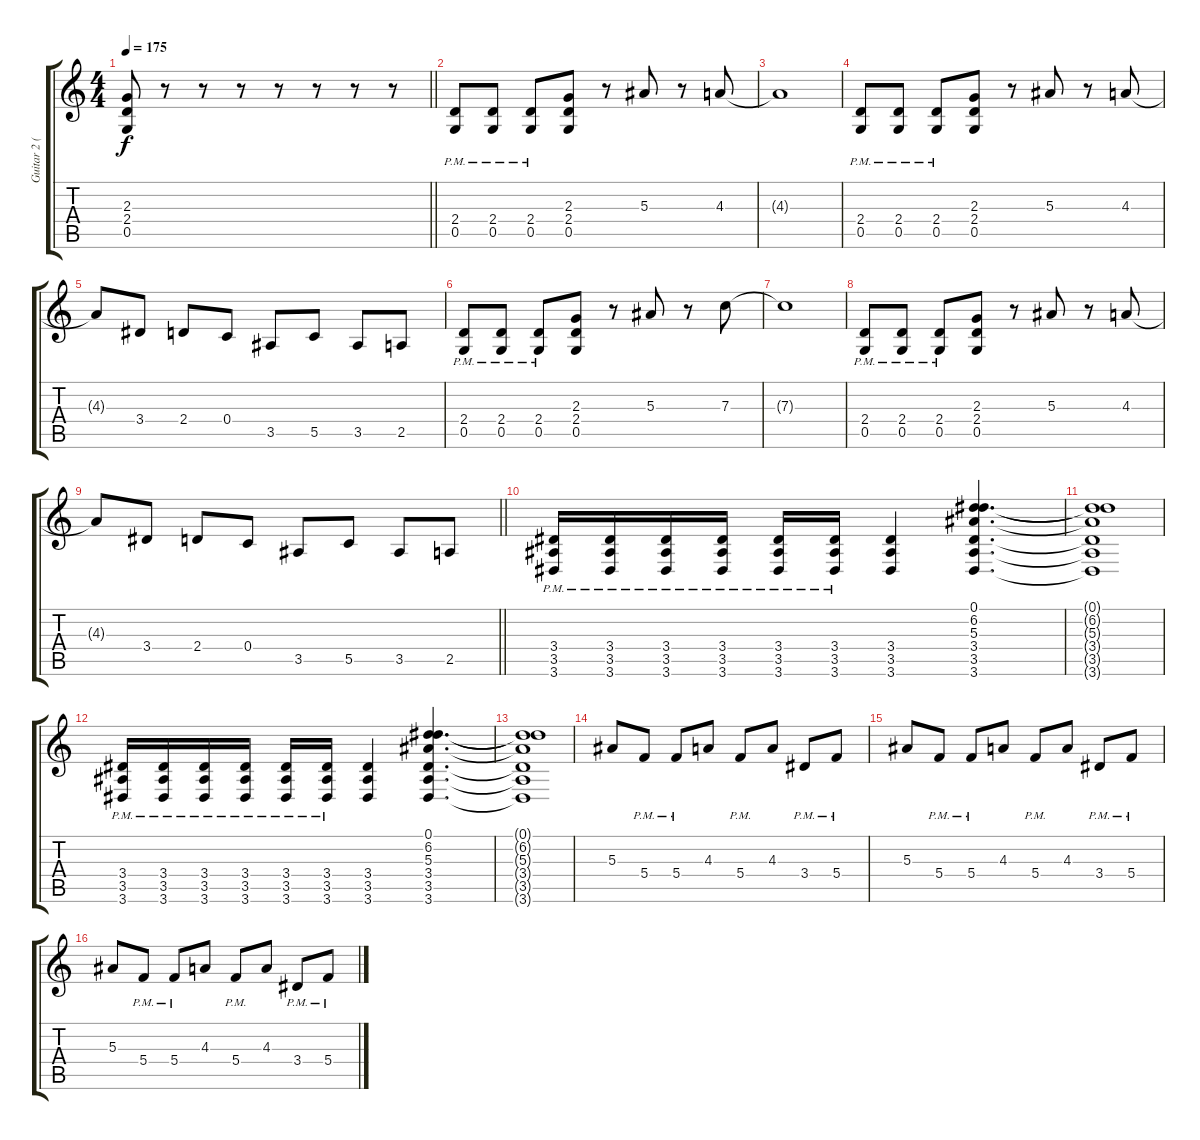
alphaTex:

\track ("Guitar 2 (Distorted- Padget)" "Guitar 2 (") {instrument distortionguitar}
\staff {score tabs}
\tuning (D4 A3 F3 C3 G2 C2) {hide}
\ts (4 4)
\tempo 175
\clef g2
\barLineRight lightlight
\ks c
(2.3 2.4 0.5).8{dy f} r.8 r.8 r.8 r.8 r.8 r.8 r.8 |
(2.4{pm} 0.5{pm}).8 (2.4{pm} 0.5{pm}).8 (2.4{pm} 0.5{pm}).8 (2.3 2.4 0.5).8 r.8 5.3.8 r.8 4.3.8 |
4.3{t}.1 |
(2.4{pm} 0.5{pm}).8 (2.4{pm} 0.5{pm}).8 (2.4{pm} 0.5{pm}).8 (2.3 2.4 0.5).8 r.8 5.3.8 r.8 4.3.8 |
4.3{t}.8 3.4.8 2.4.8 0.4.8 3.5.8 5.5.8 3.5.8 2.5.8 |
(2.4{pm} 0.5{pm}).8 (2.4{pm} 0.5{pm}).8 (2.4{pm} 0.5{pm}).8 (2.3 2.4 0.5).8 r.8 5.3.8 r.8 7.3.8 |
7.3{t}.1 |
(2.4{pm} 0.5{pm}).8 (2.4{pm} 0.5{pm}).8 (2.4{pm} 0.5{pm}).8 (2.3 2.4 0.5).8 r.8 5.3.8 r.8 4.3.8 |
\barLineRight lightlight
4.3{t}.8 3.4.8 2.4.8 0.4.8 3.5.8 5.5.8 3.5.8 2.5.8 |
(3.4{pm} 3.5{pm} 3.6{pm}).16 (3.4{pm} 3.5{pm} 3.6{pm}).16 (3.4{pm} 3.5{pm} 3.6{pm}).16 (3.4{pm} 3.5{pm} 3.6{pm}).16 (3.4{pm} 3.5{pm} 3.6{pm}).16 (3.4{pm} 3.5{pm} 3.6{pm}).16 (3.4 3.5 3.6).4 (0.1 6.2 5.3 3.4 3.5 3.6).4{d} |
(0.1{t} 6.2{t} 5.3{t} 3.4{t} 3.5{t} 3.6{t}).1 |
(3.4{pm} 3.5{pm} 3.6{pm}).16 (3.4{pm} 3.5{pm} 3.6{pm}).16 (3.4{pm} 3.5{pm} 3.6{pm}).16 (3.4{pm} 3.5{pm} 3.6{pm}).16 (3.4{pm} 3.5{pm} 3.6{pm}).16 (3.4{pm} 3.5{pm} 3.6{pm}).16 (3.4 3.5 3.6).4 (0.1 6.2 5.3 3.4 3.5 3.6).4{d} |
(0.1{t} 6.2{t} 5.3{t} 3.4{t} 3.5{t} 3.6{t}).1 |
5.3.8 5.4{pm}.8 5.4{pm}.8 4.3.8 5.4{pm}.8 4.3.8 3.4{pm}.8 5.4{pm}.8 |
5.3.8 5.4{pm}.8 5.4{pm}.8 4.3.8 5.4{pm}.8 4.3.8 3.4{pm}.8 5.4{pm}.8 |
5.3.8 5.4{pm}.8 5.4{pm}.8 4.3.8 5.4{pm}.8 4.3.8 3.4{pm}.8 5.4{pm}.8
